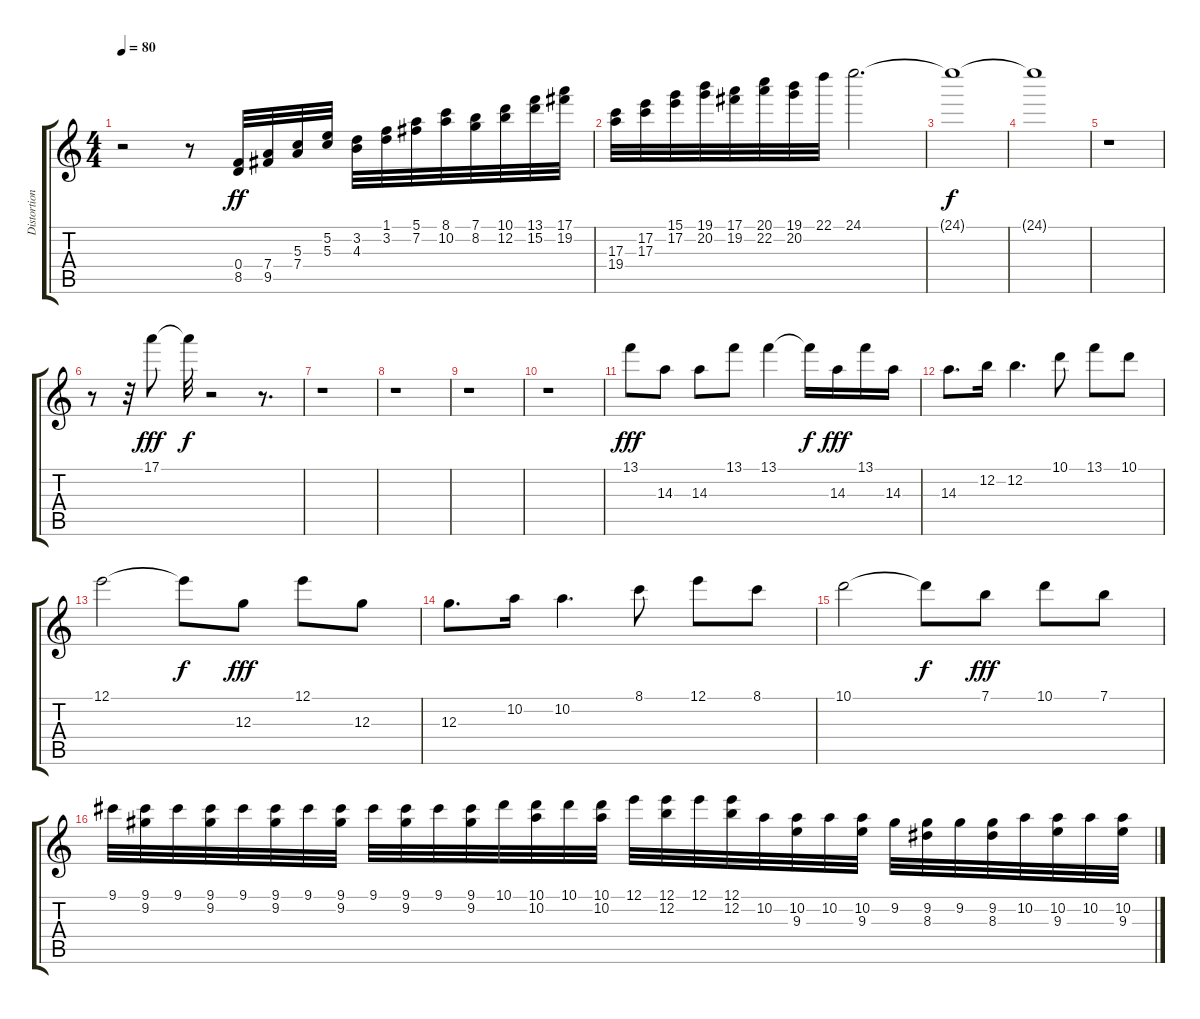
\track ("Distortion (Guitar 2)" "Distortion") {instrument distortionguitar}
\staff {score tabs}
\tuning (E4 B3 G3 D3 A2 E2) {hide}
\ts (4 4)
\tempo 80
\clef g2
\ks c
r.2{dy f} r.8 (0.4 8.5).32{dy ff} (7.4 9.5).32 (5.3 7.4).32 (5.2 5.3).32 (3.2 4.3).32 (1.1 3.2).32 (5.1 7.2).32 (8.1 10.2).32 (7.1 8.2).32 (10.1 12.2).32 (13.1 15.2).32 (17.1 19.2).32 |
(17.3 19.4).32 (17.2 17.3).32 (15.1 17.2).32 (19.1 20.2).32 (17.1 19.2).32 (20.1 22.2).32 (19.1 20.2).32 22.1.32 24.1.2{d} |
24.1{t}.1{dy f} |
24.1{t}.1 |
r.1 |
r.8 r.32 17.1.8{dy fff} 17.1{t}.32{dy f} r.2 r.8{d} |
r.1 |
r.1 |
r.1 |
r.1 |
13.1.8{dy fff} 14.3.8 14.3.8 13.1.8 13.1.4 13.1{t}.16{dy f} 14.3.16{dy fff} 13.1.16 14.3.16 |
14.3.8{d} 12.2.16 12.2.4{d} 10.1.8 13.1.8 10.1.8 |
12.1.2 12.1{t}.8{dy f} 12.3.8{dy fff} 12.1.8 12.3.8 |
12.3.8{d} 10.2.16 10.2.4{d} 8.1.8 12.1.8 8.1.8 |
10.1.2 10.1{t}.8{dy f} 7.1.8{dy fff} 10.1.8 7.1.8 |
9.1.32 (9.1 9.2).32 9.1.32 (9.1 9.2).32 9.1.32 (9.1 9.2).32 9.1.32 (9.1 9.2).32 9.1.32 (9.1 9.2).32 9.1.32 (9.1 9.2).32 10.1.32 (10.1 10.2).32 10.1.32 (10.1 10.2).32 12.1.32 (12.1 12.2).32 12.1.32 (12.1 12.2).32 10.2.32 (10.2 9.3).32 10.2.32 (10.2 9.3).32 9.2.32 (9.2 8.3).32 9.2.32 (9.2 8.3).32 10.2.32 (10.2 9.3).32 10.2.32 (10.2 9.3).32
